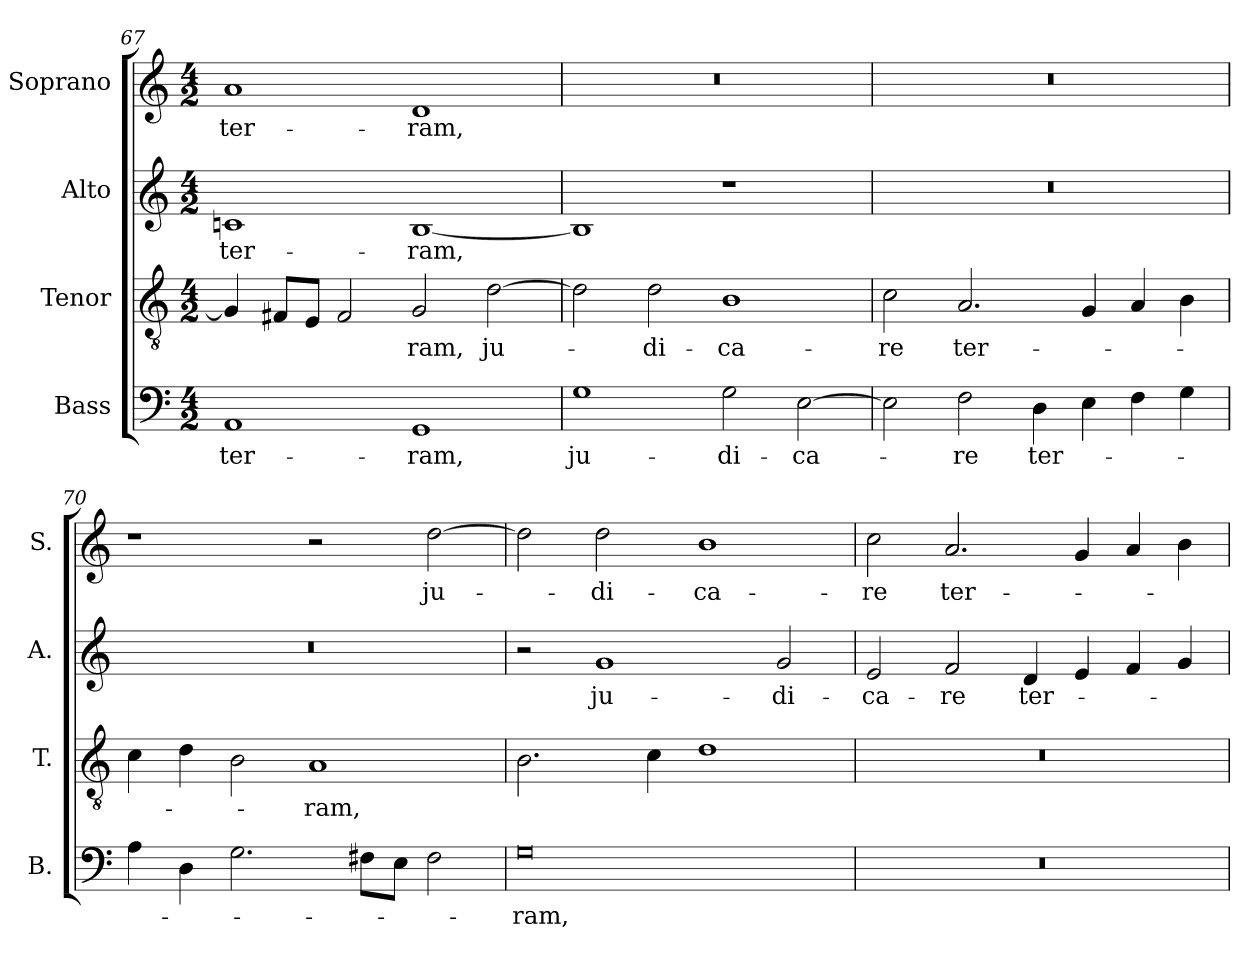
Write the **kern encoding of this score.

**kern	**text	**kern	**text	**kern	**text	**kern	**text
*part4	*part4	*part3	*part3	*part2	*part2	*part1	*part1
*staff4	*staff4	*staff3	*staff3	*staff2	*staff2	*staff1	*staff1
*I"Bass	*	*I"Tenor	*	*I"Alto	*	*I"Soprano	*
*I'B.	*	*I'T.	*	*I'A.	*	*I'S.	*
*clefF4	*	*clefGv2	*	*clefG2	*	*clefG2	*
*	*	*ITrd7c12	*	*	*	*	*
*k[]	*	*k[]	*	*k[]	*	*k[]	*
*C:	*	*C:	*	*C:	*	*C:	*
*M4/2	*	*M4/2	*	*M4/2	*	*M4/2	*
=67	=67	=67	=67	=67	=67	=67	=67
!	!LO:LY:b:color=#000000	!	!	!	!	!	!
!	!	!	!	!	!LO:LY:b:color=#000000	!	!
!	!	!	!	!	!	!	!LO:LY:b:color=#000000
1AAi	ter-	4GGi/]	.	1cni	ter-	1ai	ter-
.	.	8FF#Xi/L	.	.	.	.	.
.	.	8EEi/J	.	.	.	.	.
.	.	2FF#i/	.	.	.	.	.
!	!LO:LY:b:color=#000000	!	!	!	!	!	!
!	!	!	!LO:LY:b:color=#000000	!	!	!	!
!	!	!	!	!	!LO:LY:b:color=#000000	!	!
!	!	!	!	!	!	!	!LO:LY:b:color=#000000
1GGi	-ram,	2GGi/	-ram,	[1Bi	-ram,	1di	-ram,
!	!	!	!LO:LY:b:color=#000000	!	!	!	!
.	.	[2Di\	ju-	.	.	.	.
=68	=68	=68	=68	=68	=68	=68	=68
!	!LO:LY:b:color=#000000	!	!	!	!	!LO:N:vis=1	!
1Gi	ju-	2Di\]	.	1Bi]	.	0r	.
!	!	!	!LO:LY:b:color=#000000	!	!	!	!
.	.	2Di\	-di-	.	.	.	.
!	!LO:LY:b:color=#000000	!	!	!	!	!	!
!	!	!	!LO:LY:b:color=#000000	!	!	!	!
2Gi\	-di-	1BBi	-ca-	1r	.	.	.
!	!LO:LY:b:color=#000000	!	!	!	!	!	!
[2Ei\	-ca-	.	.	.	.	.	.
=69	=69	=69	=69	=69	=69	=69	=69
!	!	!	!LO:LY:b:color=#000000	!LO:N:vis=1	!	!LO:N:vis=1	!
2Ei\]	.	2Ci\	-re	0r	.	0r	.
!	!LO:LY:b:color=#000000	!	!	!	!	!	!
!	!	!	!LO:LY:b:color=#000000	!	!	!	!
2Fi\	-re	2.AAi/	ter-	.	.	.	.
!	!LO:LY:b:color=#000000	!	!	!	!	!	!
4Di\	ter-	.	.	.	.	.	.
4Ei\	.	4GGi/	.	.	.	.	.
4Fi\	.	4AAi/	.	.	.	.	.
4Gi\	.	4BBi\	.	.	.	.	.
=70	=70	=70	=70	=70	=70	=70	=70
!	!	!	!	!LO:N:vis=1	!	!	!
4Ai\	.	4Ci\	.	0r	.	1r	.
4Di\	.	4Di\	.	.	.	.	.
2.Gi\	.	2BBi\	.	.	.	.	.
!	!	!	!LO:LY:b:color=#000000	!	!	!	!
.	.	1AAi	-ram,	.	.	2r	.
8F#Xi\L	.	.	.	.	.	.	.
8Ei\J	.	.	.	.	.	.	.
!	!	!	!	!	!	!	!LO:LY:b:color=#000000
2F#i\	.	.	.	.	.	[2ddi\	ju-
!!LO:PB:g=z
=71	=71	=71	=71	=71	=71	=71	=71
!	!LO:LY:b:color=#000000	!	!	!	!	!	!
0Gi	-ram,	2.BBi\	.	2r	.	2ddi\]	.
!	!	!	!	!	!LO:LY:b:color=#000000	!	!
!	!	!	!	!	!	!	!LO:LY:b:color=#000000
.	.	.	.	1gi	ju-	2ddi\	-di-
.	.	4Ci\	.	.	.	.	.
!	!	!	!	!	!	!	!LO:LY:b:color=#000000
.	.	1Di	.	.	.	1bi	-ca-
!	!	!	!	!	!LO:LY:b:color=#000000	!	!
.	.	.	.	2gi/	-di-	.	.
=72	=72	=72	=72	=72	=72	=72	=72
!LO:N:vis=1	!	!LO:N:vis=1	!	!	!	!	!
!	!	!	!	!	!LO:LY:b:color=#000000	!	!
!	!	!	!	!	!	!	!LO:LY:b:color=#000000
0r	.	0r	.	2ei/	-ca-	2cci\	-re
!	!	!	!	!	!LO:LY:b:color=#000000	!	!
!	!	!	!	!	!	!	!LO:LY:b:color=#000000
.	.	.	.	2fi/	-re	2.ai/	ter-
!	!	!	!	!	!LO:LY:b:color=#000000	!	!
.	.	.	.	4di/	ter-	.	.
.	.	.	.	4ei/	.	4gi/	.
.	.	.	.	4fi/	.	4ai/	.
.	.	.	.	4gi/	.	4bi\	.
=	=	=	=	=	=	=	=
*-	*-	*-	*-	*-	*-	*-	*-
